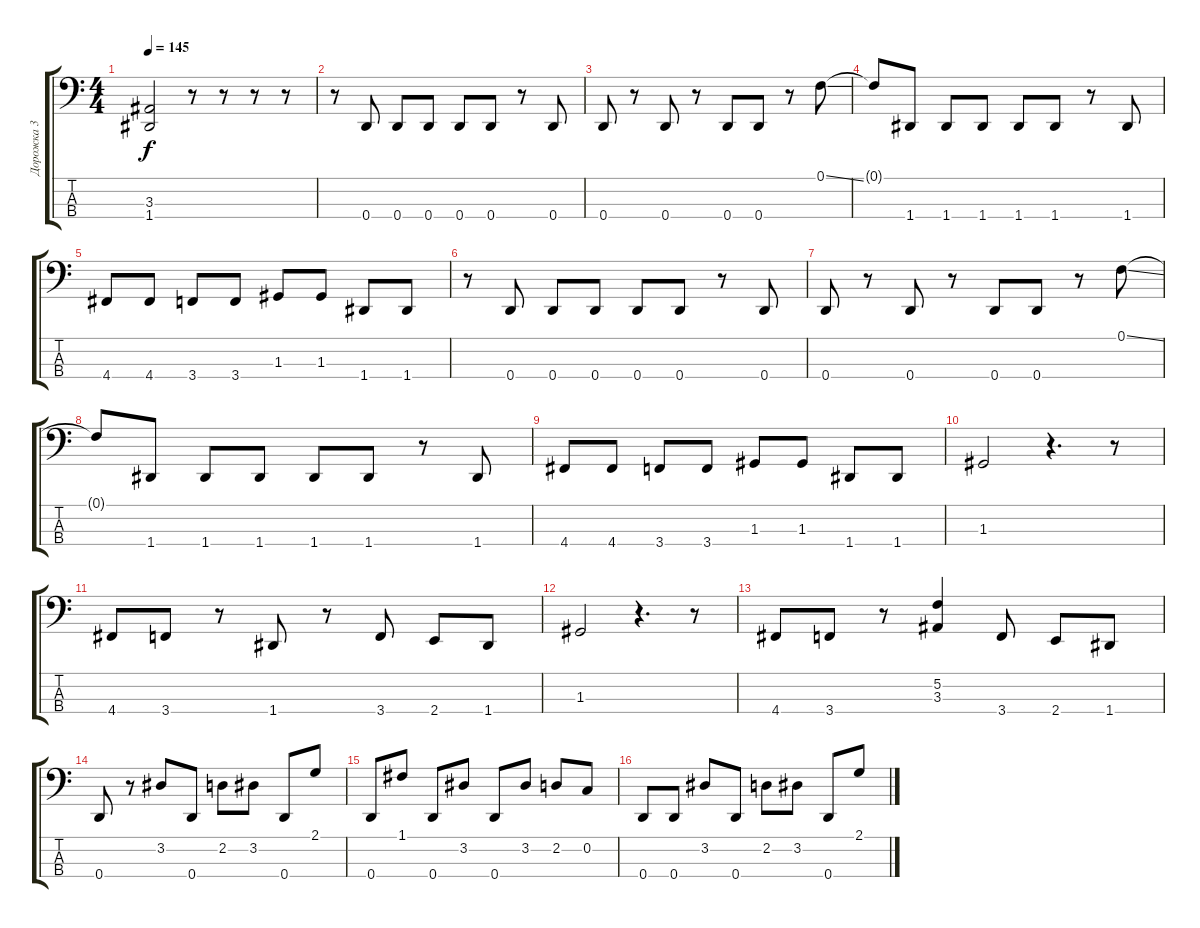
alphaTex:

\track ("Дорожка 3" "Дорожка 3") {instrument slapbass1}
\staff {score tabs}
\tuning (F2 C2 G1 D1) {hide}
\ts (4 4)
\tempo 145
\clef f4
\ks c
(3.3{t} 1.4{t}).2{dy f} r.8 r.8 r.8 r.8 |
r.8 0.4.8 0.4.8 0.4.8 0.4.8 0.4.8 r.8 0.4.8 |
0.4.8 r.8 0.4.8 r.8 0.4.8 0.4.8 r.8 0.1{ss}.8 |
0.1{t}.8 1.4.8 1.4.8 1.4.8 1.4.8 1.4.8 r.8 1.4.8 |
4.4.8 4.4.8 3.4.8 3.4.8 1.3.8 1.3.8 1.4.8 1.4.8 |
r.8 0.4.8 0.4.8 0.4.8 0.4.8 0.4.8 r.8 0.4.8 |
0.4.8 r.8 0.4.8 r.8 0.4.8 0.4.8 r.8 0.1{ss}.8 |
0.1{t}.8 1.4.8 1.4.8 1.4.8 1.4.8 1.4.8 r.8 1.4.8 |
4.4.8 4.4.8 3.4.8 3.4.8 1.3.8 1.3.8 1.4.8 1.4.8 |
1.3.2 r.4{d} r.8 |
4.4.8 3.4.8 r.8 1.4.8 r.8 3.4.8 2.4.8 1.4.8 |
1.3.2 r.4{d} r.8 |
4.4.8 3.4.8 r.8 (5.2 3.3).4 3.4.8 2.4.8 1.4.8 |
0.4.8 r.8 3.2.8 0.4.8 2.2.8 3.2.8 0.4.8 2.1.8 |
0.4.8 1.1.8 0.4.8 3.2.8 0.4.8 3.2.8 2.2.8 0.2.8 |
0.4.8 0.4.8 3.2.8 0.4.8 2.2.8 3.2.8 0.4.8 2.1.8
